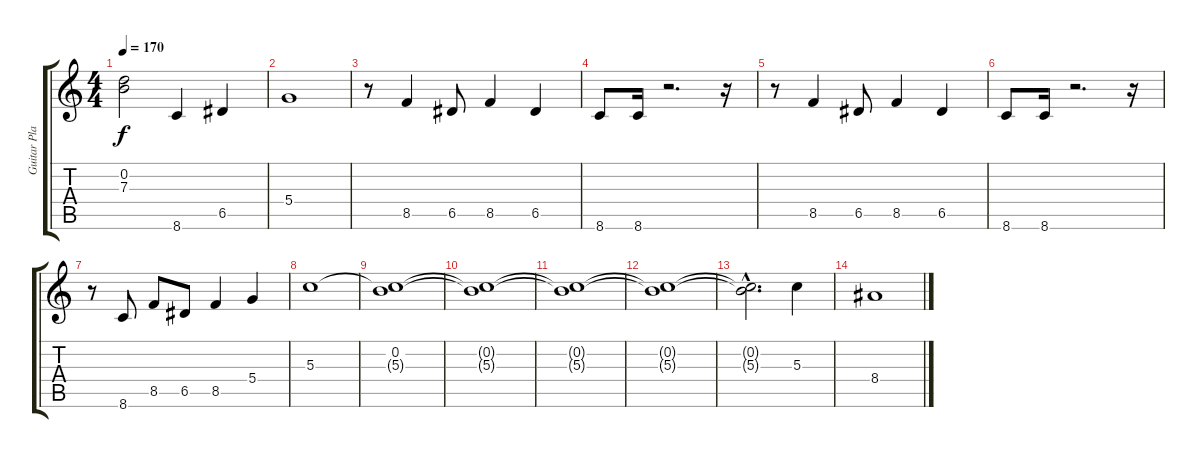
\track ("Guitar Playing Trumpet" "Guitar Pla") {instrument distortionguitar}
\staff {score tabs}
\tuning (E4 B3 G3 D3 A2 E2) {hide}
\ts (4 4)
\tempo 170
\clef g2
\ks c
(0.2 7.3{t}).2{dy f} 8.6.4 6.5.4 |
5.4.1 |
r.8 8.5.4 6.5.8 8.5.4 6.5.4 |
8.6.8 8.6.16 r.2{d} r.16 |
r.8 8.5.4 6.5.8 8.5.4 6.5.4 |
8.6.8 8.6.16 r.2{d} r.16 |
r.8 8.6.8 8.5.8 6.5.8 8.5.4 5.4.4 |
5.3.1 |
(0.2 5.3{t}).1 |
(0.2{t} 5.3{t}).1 |
(0.2{t} 5.3{t}).1 |
(0.2{t} 5.3{t}).1 |
(0.2{hac t} 5.3{hac t}).2{d} 5.3.4 |
8.4.1
